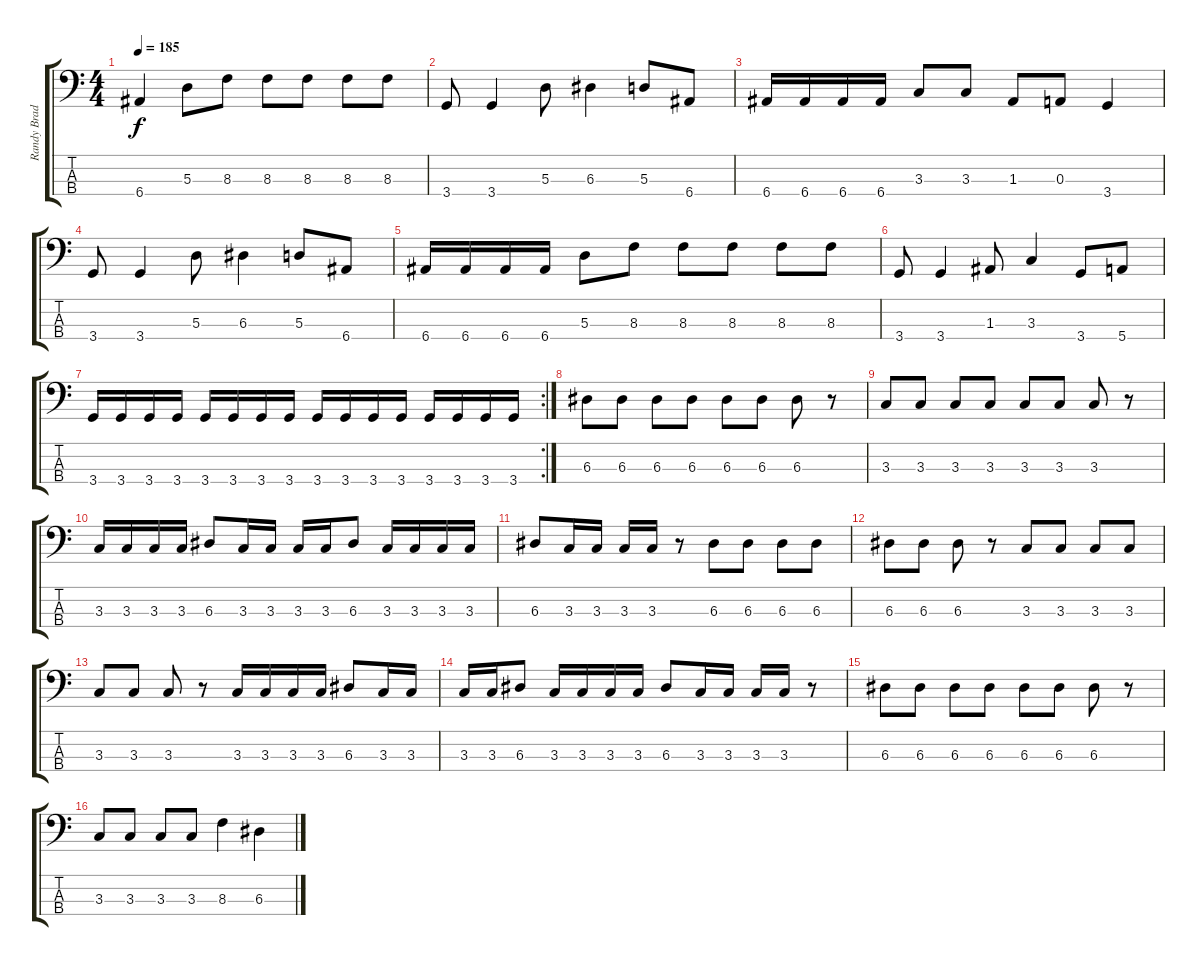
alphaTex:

\track ("Randy Bradbury" "Randy Brad") {instrument electricbasspick}
\staff {score tabs}
\tuning (G2 D2 A1 E1) {hide}
\ts (4 4)
\tempo 185
\clef f4
\ks c
6.4.4{dy f} 5.3.8 8.3.8 8.3.8 8.3.8 8.3.8 8.3.8 |
3.4.8 3.4.4 5.3.8 6.3.4 5.3.8 6.4.8 |
6.4.16 6.4.16 6.4.16 6.4.16 3.3.8 3.3.8 1.3.8 0.3.8 3.4.4 |
3.4.8 3.4.4 5.3.8 6.3.4 5.3.8 6.4.8 |
6.4.16 6.4.16 6.4.16 6.4.16 5.3.8 8.3.8 8.3.8 8.3.8 8.3.8 8.3.8 |
3.4.8 3.4.4 1.3.8 3.3.4 3.4.8 5.4.8 |
\rc 2
3.4.16 3.4.16 3.4.16 3.4.16 3.4.16 3.4.16 3.4.16 3.4.16 3.4.16 3.4.16 3.4.16 3.4.16 3.4.16 3.4.16 3.4.16 3.4.16 |
6.3.8 6.3.8 6.3.8 6.3.8 6.3.8 6.3.8 6.3.8 r.8 |
3.3.8 3.3.8 3.3.8 3.3.8 3.3.8 3.3.8 3.3.8 r.8 |
3.3.16 3.3.16 3.3.16 3.3.16 6.3.8 3.3.16 3.3.16 3.3.16 3.3.16 6.3.8 3.3.16 3.3.16 3.3.16 3.3.16 |
6.3.8 3.3.16 3.3.16 3.3.16 3.3.16 r.8 6.3.8 6.3.8 6.3.8 6.3.8 |
6.3.8 6.3.8 6.3.8 r.8 3.3.8 3.3.8 3.3.8 3.3.8 |
3.3.8 3.3.8 3.3.8 r.8 3.3.16 3.3.16 3.3.16 3.3.16 6.3.8 3.3.16 3.3.16 |
3.3.16 3.3.16 6.3.8 3.3.16 3.3.16 3.3.16 3.3.16 6.3.8 3.3.16 3.3.16 3.3.16 3.3.16 r.8 |
6.3.8 6.3.8 6.3.8 6.3.8 6.3.8 6.3.8 6.3.8 r.8 |
3.3.8 3.3.8 3.3.8 3.3.8 8.3.4 6.3.4
